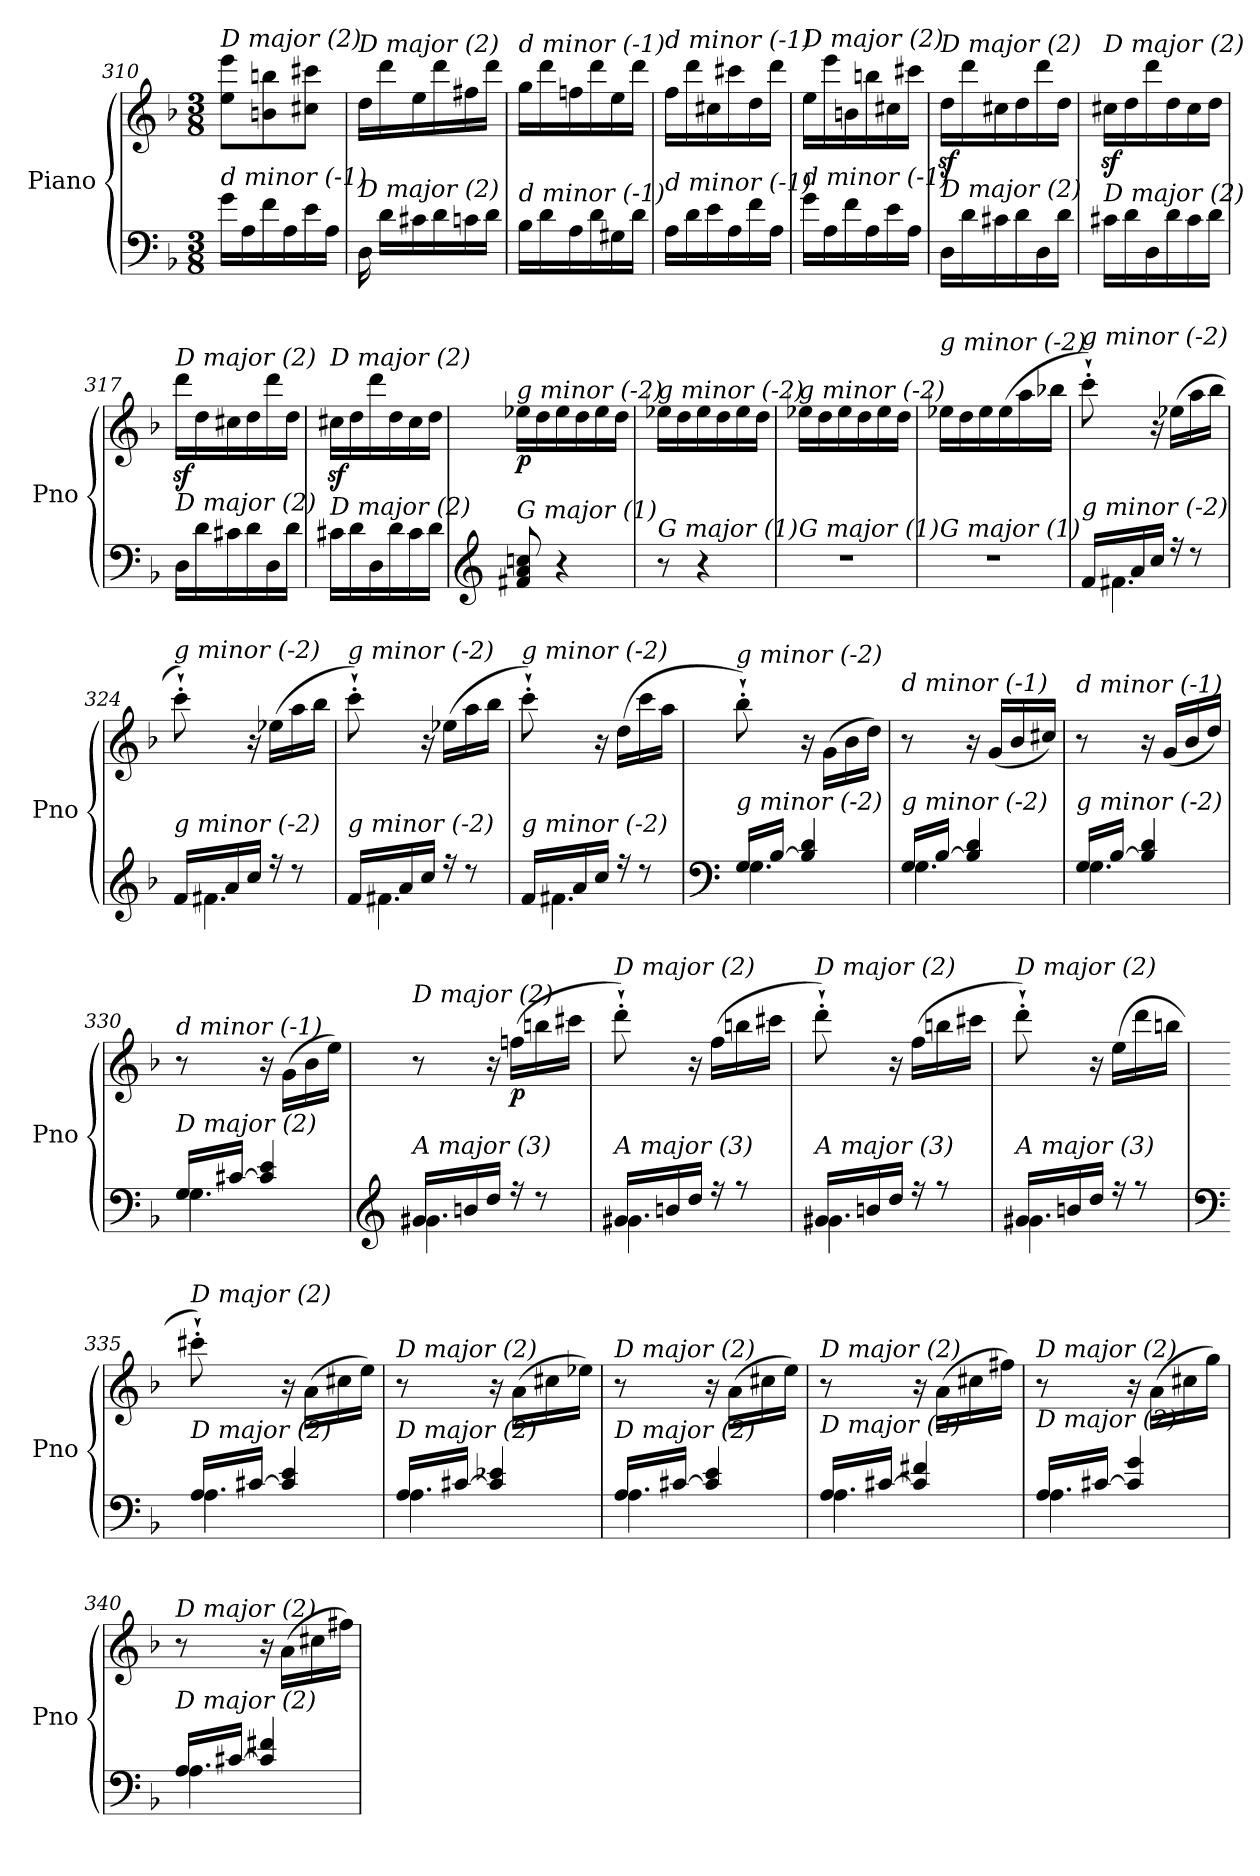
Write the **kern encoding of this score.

**kern	**kern	**dynam
*part1	*part1	*part1
*staff2	*staff1	*staff1/2
*I"Piano	*	*
*I'Pno	*	*
*clefF4	*clefG2	*
*k[b-]	*k[b-]	*
*M3/8	*M3/8	*
=310	=310	=310
!	!LO:TX:i:t=D major (2)	!
!LO:TX:i:t=d minor (-1)	!	!
16g\LL	8ee\ 8eee\L	.
16A\	.	.
16f\	8bn\ 8bbn\	.
16A\	.	.
16e\	8cc#X\ 8ccc#X\J	.
16A\JJ	.	.
=311	=311	=311
!	!LO:TX:i:t=D major (2)	!
!LO:TX:i:t=D major (2)	!	!
16D\	16dd\LL	.
16d\LL	16ddd\	.
16c#X\	16ee\	.
16d\	16ddd\	.
16cn\	16ff#X\	.
16d\JJ	16ddd\JJ	.
=312	=312	=312
!	!LO:TX:i:t=d minor (-1)	!
!LO:TX:i:t=d minor (-1)	!	!
16B-\LL	16gg\LL	.
16d\	16ddd\	.
16A\	16ffn\	.
16d\	16ddd\	.
16G#X\	16ee\	.
16d\JJ	16ddd\JJ	.
=313	=313	=313
!	!LO:TX:i:t=d minor (-1)	!
!LO:TX:i:t=d minor (-1)	!	!
16A\LL	16ff\LL	.
16d\	16ddd\	.
16e\	16cc#X\	.
16A\	16ccc#X\	.
16f\	16dd\	.
16A\JJ	16ddd\JJ	.
!!LO:LB:g=z
=314	=314	=314
!	!LO:TX:i:t=D major (2)	!
!LO:TX:i:t=d minor (-1)	!	!
16g\LL	16ee\LL	.
16A\	16eee\	.
16f\	16bn\	.
16A\	16bbn\	.
16e\	16cc#X\	.
16A\JJ	16ccc#X\JJ	.
=315	=315	=315
!	!LO:TX:i:t=D major (2)	!
!LO:TX:i:t=D major (2)	!	!
16D\LL	16ddz<\LL	.
16d\	16ddd\	.
16c#X\	16cc#X\	.
16d\	16dd\	.
16D\	16ddd\	.
16d\JJ	16dd\JJ	.
=316	=316	=316
!	!LO:TX:i:t=D major (2)	!
!LO:TX:i:t=D major (2)	!	!
16c#X\LL	16cc#Xz<\LL	.
16d\	16dd\	.
16D\	16ddd\	.
16d\	16dd\	.
16c#\	16cc#\	.
16d\JJ	16dd\JJ	.
=317	=317	=317
!	!LO:TX:i:t=D major (2)	!
!LO:TX:i:t=D major (2)	!	!
16D\LL	16dddz<\LL	.
16d\	16dd\	.
16c#X\	16cc#X\	.
16d\	16dd\	.
16D\	16ddd\	.
16d\JJ	16dd\JJ	.
=318	=318	=318
!	!LO:TX:i:t=D major (2)	!
!LO:TX:i:t=D major (2)	!	!
16c#X\LL	16cc#Xz<\LL	.
16d\	16dd\	.
16D\	16ddd\	.
16d\	16dd\	.
16c#\	16cc#\	.
16d\JJ	16dd\JJ	.
!!LO:LB:g=z
=319	=319	=319
*clefG2	*	*
!	!LO:TX:i:t=g minor (-2)	!
!LO:TX:i:t=G major (1)	!	!
!	!	!LO:DY:b
8f#X/ 8a/ 8ccn/	16ee-X\LL	p
.	16dd\	.
4r	16ee-\	.
.	16dd\	.
.	16ee-\	.
.	16dd\JJ	.
=320	=320	=320
!	!LO:TX:i:t=g minor (-2)	!
!LO:TX:i:t=G major (1)	!	!
8r	16ee-X\LL	.
.	16dd\	.
4r	16ee-\	.
.	16dd\	.
.	16ee-\	.
.	16dd\JJ	.
=321	=321	=321
!	!LO:TX:i:t=g minor (-2)	!
!LO:TX:i:t=G major (1)	!	!
4.r	16ee-X\LL	.
.	16dd\	.
.	16ee-\	.
.	16dd\	.
.	16ee-\	.
.	16dd\JJ	.
=322	=322	=322
!	!LO:TX:i:t=g minor (-2)	!
!LO:TX:i:t=G major (1)	!	!
4.r	16ee-X\LL	.
.	16dd\	.
.	16ee-\	.
.	(>16ee-\	.
.	16aa\	.
.	16bb-X\JJ	.
=323	=323	=323
*^	*	*
!	!	!LO:TX:i:t=g minor (-2)	!
!LO:TX:i:t=g minor (-2)	!	!	!
16f/LL	4.f#X\	8ccc'`\)	.
16a/	.	.	.
16cc/JJ	.	16r	.
16r	.	(>16ee-X\LL	.
8r	.	16aa\	.
.	.	16bb-\JJ	.
!!LO:LB:g=z
=324	=324	=324	=324
!	!	!LO:TX:i:t=g minor (-2)	!
!LO:TX:i:t=g minor (-2)	!	!	!
16f/LL	4.f#X\	8ccc'`\)	.
16a/	.	.	.
16cc/JJ	.	16r	.
16r	.	(>16ee-X\LL	.
8r	.	16aa\	.
.	.	16bb-\JJ	.
=325	=325	=325	=325
!	!	!LO:TX:i:t=g minor (-2)	!
!LO:TX:i:t=g minor (-2)	!	!	!
16f/LL	4.f#X\	8ccc'`\)	.
16a/	.	.	.
16cc/JJ	.	16r	.
16r	.	(>16ee-X\LL	.
8r	.	16aa\	.
.	.	16bb-\JJ	.
=326	=326	=326	=326
!	!	!LO:TX:i:t=g minor (-2)	!
!LO:TX:i:t=g minor (-2)	!	!	!
16f/LL	4.f#X\	8ccc'`\)	.
16a/	.	.	.
16cc/JJ	.	16r	.
16r	.	(>16dd\LL	.
8r	.	16ccc\	.
.	.	16aa\JJ	.
=327	=327	=327	=327
*clefF4	*	*	*
!	!	!LO:TX:i:t=g minor (-2)	!
!LO:TX:i:t=g minor (-2)	!	!	!
16G/LL	4.G\	8bb-'`\)	.
[16B-/JJ	.	.	.
4B-/] 4d/	.	16r	.
!	!	!	!LO:DY:b
.	.	(>16g\LL	other-dynamics
.	.	16b-\	.
.	.	16dd\JJ)	.
!!LO:PB:g=z
=328	=328	=328	=328
!	!	!LO:TX:i:t=d minor (-1)	!
!LO:TX:i:t=g minor (-2)	!	!	!
16G/LL	4.G\	8r	.
[16B-/JJ	.	.	.
4B-/] 4d/	.	16r	.
.	.	(<16g/LL	.
.	.	16b-/	.
.	.	16cc#X/JJ)	.
!!LO:LB:g=z
=329	=329	=329	=329
!	!	!LO:TX:i:t=d minor (-1)	!
!LO:TX:i:t=g minor (-2)	!	!	!
16G/LL	4.G\	8r	.
[16B-/JJ	.	.	.
4B-/] 4d/	.	16r	.
.	.	(<16g/LL	.
.	.	16b-/	.
.	.	16dd/JJ)	.
=330	=330	=330	=330
!	!	!LO:TX:i:t=d minor (-1)	!
!LO:TX:i:t=D major (2)	!	!	!
16G/LL	4.G\	8r	.
[16c#X/JJ	.	.	.
4c#/] 4e/	.	16r	.
.	.	(>16g\LL	.
.	.	16b-\	.
.	.	16ee\JJ)	.
=331	=331	=331	=331
*clefG2	*	*	*
!	!	!LO:TX:i:t=D major (2)	!
!LO:TX:i:t=A major (3)	!	!	!
16g#X/LL	4.g#\	8r	.
16bn/	.	.	.
16dd/JJ	.	16r	.
!	!	!	!LO:DY:b
16r	.	(>16ffn\LL	p
8r	.	16bbn\	.
.	.	16ccc#X\JJ	.
=332	=332	=332	=332
!	!	!LO:TX:i:t=D major (2)	!
!LO:TX:i:t=A major (3)	!	!	!
16g#X/LL	4.g#\	8ddd'`\)	.
16bn/	.	.	.
16dd/JJ	.	16r	.
16r	.	(>16ff\LL	.
8r	.	16bbn\	.
.	.	16ccc#X\JJ	.
!!LO:LB:g=z
=333	=333	=333	=333
!	!	!LO:TX:i:t=D major (2)	!
!LO:TX:i:t=A major (3)	!	!	!
16g#X/LL	4.g#\	8ddd'`\)	.
16bn/	.	.	.
16dd/JJ	.	16r	.
16r	.	(>16ff\LL	.
8r	.	16bbn\	.
.	.	16ccc#X\JJ	.
!!LO:LB:g=z
=334	=334	=334	=334
!	!	!LO:TX:i:t=D major (2)	!
!LO:TX:i:t=A major (3)	!	!	!
16g#X/LL	4.g#\	8ddd'`\)	.
16bn/	.	.	.
16dd/JJ	.	16r	.
16r	.	(>16ee\LL	.
8r	.	16ddd\	.
.	.	16bbn\JJ	.
=335	=335	=335	=335
*clefF4	*	*	*
!	!	!LO:TX:i:t=D major (2)	!
!LO:TX:i:t=D major (2)	!	!	!
16A/LL	4.A\	8ccc#X'`\)	.
[16c#X/JJ	.	.	.
4c#/] 4e/	.	16r	.
!	!	!	!LO:DY:b
.	.	(>16a\LL	other-dynamics
.	.	16cc#X\	.
.	.	16ee\JJ)	.
=336	=336	=336	=336
!	!	!LO:TX:i:t=D major (2)	!
!LO:TX:i:t=D major (2)	!	!	!
16A/LL	4.A\	8r	.
[16c#X/JJ	.	.	.
4c#/] 4e-Xi/	.	16r	.
.	.	(>16a\LL	.
.	.	16cc#X\	.
.	.	16ee-Xi\JJ)	.
=337	=337	=337	=337
!	!	!LO:TX:i:t=D major (2)	!
!LO:TX:i:t=D major (2)	!	!	!
16A/LL	4.A\	8r	.
[16c#X/JJ	.	.	.
4c#/] 4e/	.	16r	.
.	.	(>16a\LL	.
.	.	16cc#X\	.
.	.	16ee\JJ)	.
!!LO:LB:g=z
=338	=338	=338	=338
!	!	!LO:TX:i:t=D major (2)	!
!LO:TX:i:t=D major (2)	!	!	!
16A/LL	4.A\	8r	.
[16c#X/JJ	.	.	.
4c#/] 4f#X/	.	16r	.
.	.	(>16a\LL	.
.	.	16cc#X\	.
.	.	16ff#X\JJ)	.
=339	=339	=339	=339
!	!	!LO:TX:i:t=D major (2)	!
!LO:TX:i:t=D major (2)	!	!	!
16A/LL	4.A\	8r	.
[16c#X/JJ	.	.	.
4c#/] 4g/	.	16r	.
!	!	!	!LO:DY:b
.	.	(>16a\LL	other-dynamics
.	.	16cc#X\	.
.	.	16gg\JJ)	.
=340	=340	=340	=340
!	!	!LO:TX:i:t=D major (2)	!
!LO:TX:i:t=D major (2)	!	!	!
16A/LL	4.A\	8r	.
[16c#X/JJ	.	.	.
4c#/] 4f#X/	.	16r	.
.	.	(>16a\LL	.
.	.	16cc#X\	.
.	.	16ff#X\JJ)	.
*v	*v	*	*
=	=	=
*-	*-	*-
